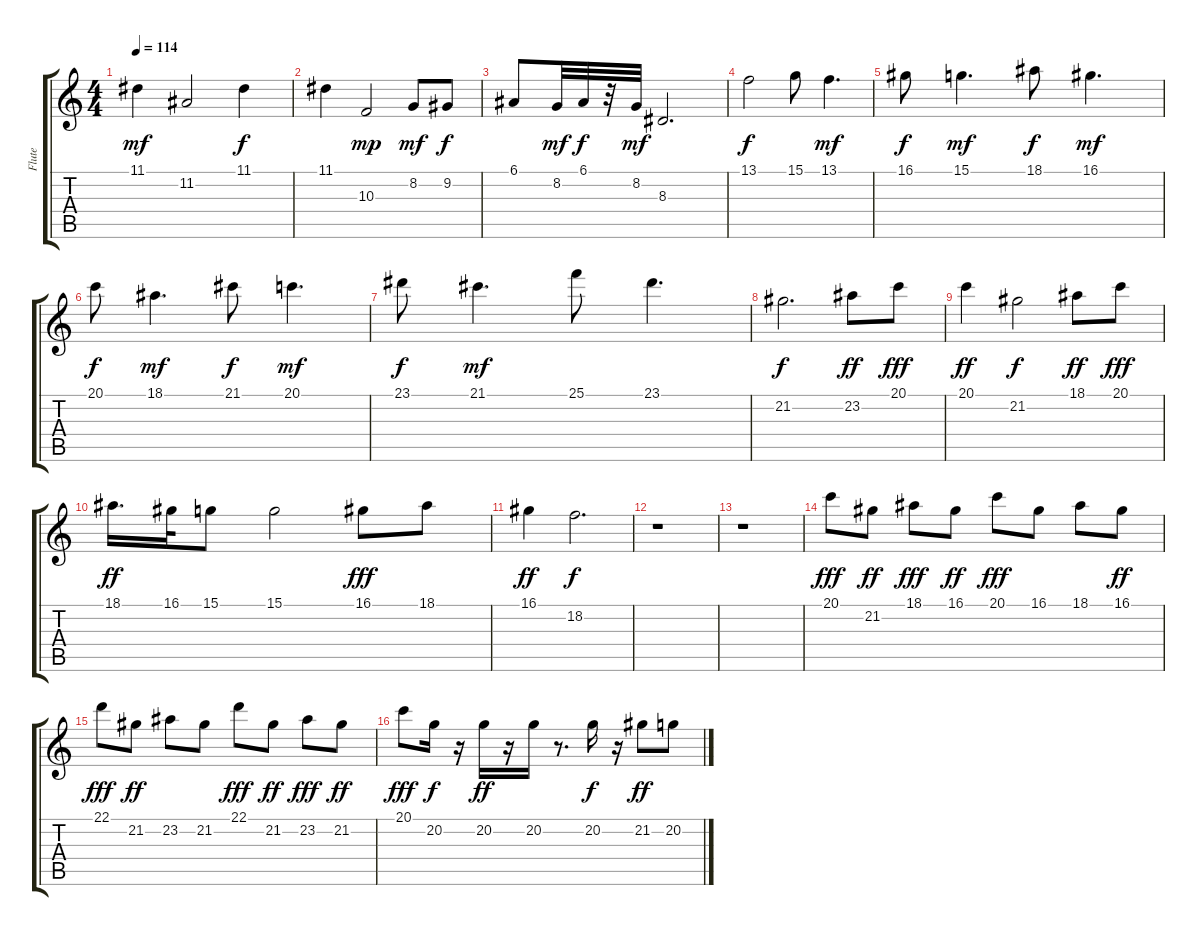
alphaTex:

\track ("Flute" "Flute") {instrument flute}
\staff {score tabs}
\tuning (E4 B3 G3 D3 A2 E2) {hide}
\ts (4 4)
\tempo 114
\clef g2
\ks c
11.1.4{dy mf} 11.2.2 11.1.4{dy f} |
11.1.4 10.3.2{dy mp} 8.2.8{dy mf} 9.2.8{dy f} |
6.1.8 8.2.32{dy mf} 6.1.32{dy f} r.32 8.2.32{dy mf} 8.3.2{d} |
13.1.2{dy f} 15.1.8 13.1.4{d dy mf} |
16.1.8{dy f} 15.1.4{d dy mf} 18.1.8{dy f} 16.1.4{d dy mf} |
20.1.8{dy f} 18.1.4{d dy mf} 21.1.8{dy f} 20.1.4{d dy mf} |
23.1.8{dy f} 21.1.4{d dy mf} 25.1.8 23.1.4{d} |
21.2.2{d dy f} 23.2.8{dy ff} 20.1.8{dy fff} |
20.1.4{dy ff} 21.2.2{dy f} 18.1.8{dy ff} 20.1.8{dy fff} |
18.1.16{d dy ff} 16.1.32 15.1.8 15.1.2 16.1.8{dy fff} 18.1.8 |
16.1.4{dy ff} 18.2.2{d dy f} |
r.1 |
r.1 |
20.1.8{dy fff} 21.2.8{dy ff} 18.1.8{dy fff} 16.1.8{dy ff} 20.1.8{dy fff} 16.1.8 18.1.8 16.1.8{dy ff} |
22.1.8{dy fff} 21.2.8{dy ff} 23.2.8 21.2.8 22.1.8{dy fff} 21.2.8{dy ff} 23.2.8{dy fff} 21.2.8{dy ff} |
20.1.8{dy fff} 20.2.16{dy f} r.16 20.2.16{dy ff} r.16 20.2.16 r.8{d} 20.2.16{dy f} r.16 21.2.8{dy ff} 20.2.8
